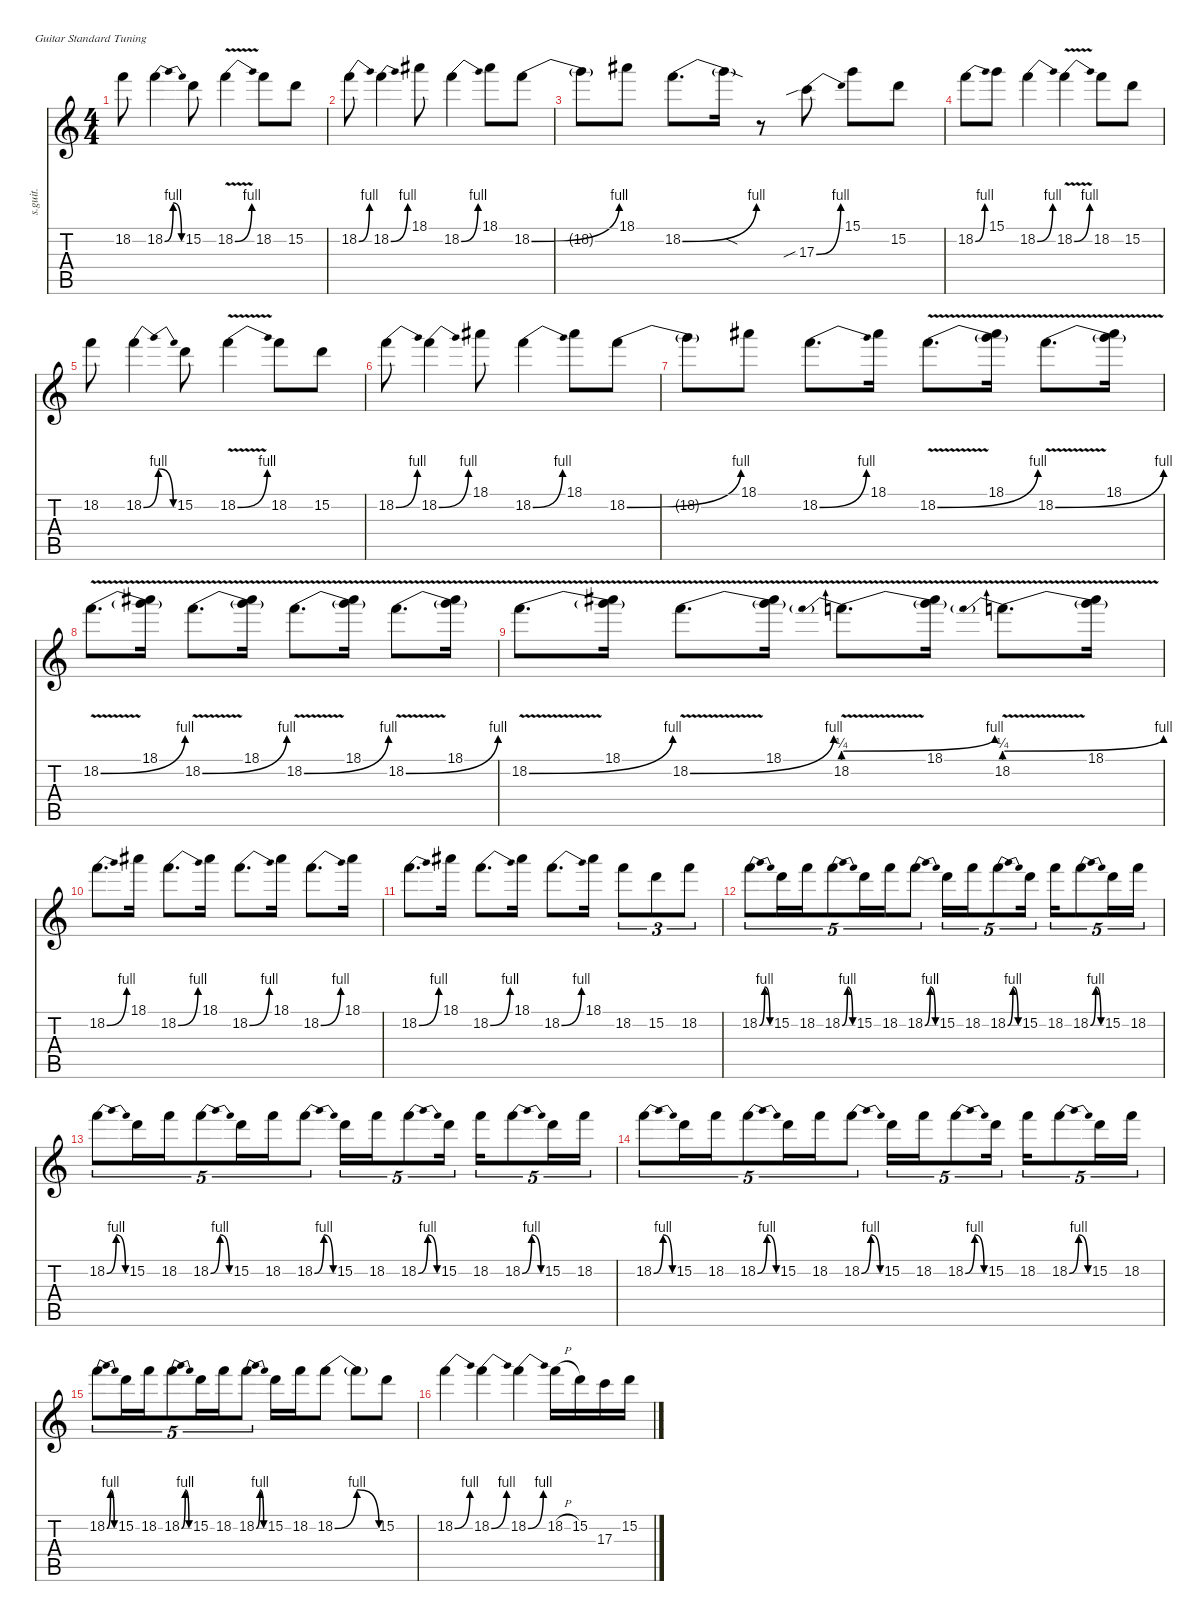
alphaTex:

\defaultSystemsLayout 4
\hideDynamics
\bracketExtendMode nobrackets
\track ("Allen Collins (Lead Guitar-Right Stereo)" "s.guit.") {instrument distortionguitar}
\staff {score tabs}
\tuning (E4 B3 G3 D3 A2 E2)
\ts (4 4)
\tempo (150 hide)
\clef g2
\ks c
18.2.8{lyrics (0 "") lyrics (1 "") lyrics (2 "") lyrics (3 "") lyrics (4 "") dy f} 18.2{be (bendrelease 0 0 30 4 30 4 60 0)}.4{lyrics (0 "") lyrics (1 "") lyrics (2 "") lyrics (3 "") lyrics (4 "")} 15.2.8{lyrics (0 "") lyrics (1 "") lyrics (2 "") lyrics (3 "") lyrics (4 "")} 18.2{be (bend 0 0 30 4) v}.4{lyrics (0 "") lyrics (1 "") lyrics (2 "") lyrics (3 "") lyrics (4 "")} 18.2.8{lyrics (0 "") lyrics (1 "") lyrics (2 "") lyrics (3 "") lyrics (4 "")} 15.2.8{lyrics (0 "") lyrics (1 "") lyrics (2 "") lyrics (3 "") lyrics (4 "")} |
18.2{be (bend 0 0 30 4)}.8{lyrics (0 "") lyrics (1 "") lyrics (2 "") lyrics (3 "") lyrics (4 "")} 18.2{be (bend 0 0 30 4)}.4{lyrics (0 "") lyrics (1 "") lyrics (2 "") lyrics (3 "") lyrics (4 "")} 18.1{acc #}.8{lyrics (0 "") lyrics (1 "") lyrics (2 "") lyrics (3 "") lyrics (4 "")} 18.2{be (bend 0 0 30 4)}.4{lyrics (0 "") lyrics (1 "") lyrics (2 "") lyrics (3 "") lyrics (4 "")} 18.1{acc #}.8{lyrics (0 "") lyrics (1 "") lyrics (2 "") lyrics (3 "") lyrics (4 "")} 18.2{be (bend 0 0 30 4)}.8{lyrics (0 "") lyrics (1 "") lyrics (2 "") lyrics (3 "") lyrics (4 "")} |
18.2{t}.8{lyrics (0 "") lyrics (1 "") lyrics (2 "") lyrics (3 "") lyrics (4 "")} 18.1{acc #}.8{lyrics (0 "") lyrics (1 "") lyrics (2 "") lyrics (3 "") lyrics (4 "")} 18.2{be (bend 0 0 30 4)}.8{d lyrics (0 "") lyrics (1 "") lyrics (2 "") lyrics (3 "") lyrics (4 "")} 18.2{sod t}.16{lyrics (0 "") lyrics (1 "") lyrics (2 "") lyrics (3 "") lyrics (4 "")} r.8 17.3{be (bend 0 0 60 4) sib}.8{lyrics (0 "") lyrics (1 "") lyrics (2 "") lyrics (3 "") lyrics (4 "")} 15.1.8{lyrics (0 "") lyrics (1 "") lyrics (2 "") lyrics (3 "") lyrics (4 "")} 15.2.8{lyrics (0 "") lyrics (1 "") lyrics (2 "") lyrics (3 "") lyrics (4 "")} |
18.2{be (bend 0 0 30 4)}.8{lyrics (0 "") lyrics (1 "") lyrics (2 "") lyrics (3 "") lyrics (4 "")} 15.1.8{lyrics (0 "") lyrics (1 "") lyrics (2 "") lyrics (3 "") lyrics (4 "")} 18.2{be (bend 0 0 30 4)}.4{lyrics (0 "") lyrics (1 "") lyrics (2 "") lyrics (3 "") lyrics (4 "")} 18.2{be (bend 0 0 30 4) v}.4{lyrics (0 "") lyrics (1 "") lyrics (2 "") lyrics (3 "") lyrics (4 "")} 18.2.8{lyrics (0 "") lyrics (1 "") lyrics (2 "") lyrics (3 "") lyrics (4 "")} 15.2.8{lyrics (0 "") lyrics (1 "") lyrics (2 "") lyrics (3 "") lyrics (4 "")} |
18.2.8{lyrics (0 "") lyrics (1 "") lyrics (2 "") lyrics (3 "") lyrics (4 "")} 18.2{be (bendrelease 0 0 30 4 30 4 60 0)}.4{lyrics (0 "") lyrics (1 "") lyrics (2 "") lyrics (3 "") lyrics (4 "")} 15.2.8{lyrics (0 "") lyrics (1 "") lyrics (2 "") lyrics (3 "") lyrics (4 "")} 18.2{be (bend 0 0 30 4) v}.4{lyrics (0 "") lyrics (1 "") lyrics (2 "") lyrics (3 "") lyrics (4 "")} 18.2.8{lyrics (0 "") lyrics (1 "") lyrics (2 "") lyrics (3 "") lyrics (4 "")} 15.2.8{lyrics (0 "") lyrics (1 "") lyrics (2 "") lyrics (3 "") lyrics (4 "")} |
18.2{be (bend 0 0 30 4)}.8{lyrics (0 "") lyrics (1 "") lyrics (2 "") lyrics (3 "") lyrics (4 "")} 18.2{be (bend 0 0 30 4)}.4{lyrics (0 "") lyrics (1 "") lyrics (2 "") lyrics (3 "") lyrics (4 "")} 18.1{acc #}.8{lyrics (0 "") lyrics (1 "") lyrics (2 "") lyrics (3 "") lyrics (4 "")} 18.2{be (bend 0 0 30 4)}.4{lyrics (0 "") lyrics (1 "") lyrics (2 "") lyrics (3 "") lyrics (4 "")} 18.1{acc #}.8{lyrics (0 "") lyrics (1 "") lyrics (2 "") lyrics (3 "") lyrics (4 "")} 18.2{be (bend 0 0 30 4)}.8{lyrics (0 "") lyrics (1 "") lyrics (2 "") lyrics (3 "") lyrics (4 "")} |
18.2{t}.8{lyrics (0 "") lyrics (1 "") lyrics (2 "") lyrics (3 "") lyrics (4 "")} 18.1{acc #}.8{lyrics (0 "") lyrics (1 "") lyrics (2 "") lyrics (3 "") lyrics (4 "")} 18.2{be (bend 0 0 30 4)}.8{d lyrics (0 "") lyrics (1 "") lyrics (2 "") lyrics (3 "") lyrics (4 "")} 18.1{acc #}.16{lyrics (0 "") lyrics (1 "") lyrics (2 "") lyrics (3 "") lyrics (4 "")} 18.2{be (bend 0 0 30 4) v}.8{d lyrics (0 "") lyrics (1 "") lyrics (2 "") lyrics (3 "") lyrics (4 "")} (18.1{acc #} 18.2{t}).16{lyrics (0 "") lyrics (1 "") lyrics (2 "") lyrics (3 "") lyrics (4 "")} 18.2{be (bend 0 0 30 4) v}.8{d lyrics (0 "") lyrics (1 "") lyrics (2 "") lyrics (3 "") lyrics (4 "")} (18.1{acc #} 18.2{t}).16{lyrics (0 "") lyrics (1 "") lyrics (2 "") lyrics (3 "") lyrics (4 "")} |
18.2{be (bend 0 0 30 4) v}.8{d lyrics (0 "") lyrics (1 "") lyrics (2 "") lyrics (3 "") lyrics (4 "")} (18.1{acc #} 18.2{t}).16{lyrics (0 "") lyrics (1 "") lyrics (2 "") lyrics (3 "") lyrics (4 "")} 18.2{be (bend 0 0 30 4) v}.8{d lyrics (0 "") lyrics (1 "") lyrics (2 "") lyrics (3 "") lyrics (4 "")} (18.1{acc #} 18.2{t}).16{lyrics (0 "") lyrics (1 "") lyrics (2 "") lyrics (3 "") lyrics (4 "")} 18.2{be (bend 0 0 30 4) v}.8{d lyrics (0 "") lyrics (1 "") lyrics (2 "") lyrics (3 "") lyrics (4 "")} (18.1{acc #} 18.2{t}).16{lyrics (0 "") lyrics (1 "") lyrics (2 "") lyrics (3 "") lyrics (4 "")} 18.2{be (bend 0 0 30 4) v}.8{d lyrics (0 "") lyrics (1 "") lyrics (2 "") lyrics (3 "") lyrics (4 "")} (18.1{acc #} 18.2{t}).16{lyrics (0 "") lyrics (1 "") lyrics (2 "") lyrics (3 "") lyrics (4 "")} |
18.2{be (bend 0 0 30 4) v}.8{d lyrics (0 "") lyrics (1 "") lyrics (2 "") lyrics (3 "") lyrics (4 "")} (18.1{acc #} 18.2{t}).16{lyrics (0 "") lyrics (1 "") lyrics (2 "") lyrics (3 "") lyrics (4 "")} 18.2{be (bend 0 0 30 4) v}.8{d lyrics (0 "") lyrics (1 "") lyrics (2 "") lyrics (3 "") lyrics (4 "")} (18.1{acc #} 18.2{t}).16{lyrics (0 "") lyrics (1 "") lyrics (2 "") lyrics (3 "") lyrics (4 "")} 18.2{be (prebendbend 0 1 30 4) v}.8{d lyrics (0 "") lyrics (1 "") lyrics (2 "") lyrics (3 "") lyrics (4 "")} (18.1{acc #} 18.2{t}).16{lyrics (0 "") lyrics (1 "") lyrics (2 "") lyrics (3 "") lyrics (4 "")} 18.2{be (prebendbend 0 1 30 4) v}.8{d lyrics (0 "") lyrics (1 "") lyrics (2 "") lyrics (3 "") lyrics (4 "")} (18.1{acc #} 18.2{t}).16{lyrics (0 "") lyrics (1 "") lyrics (2 "") lyrics (3 "") lyrics (4 "")} |
18.2{be (bend 0 0 30 4)}.8{d lyrics (0 "") lyrics (1 "") lyrics (2 "") lyrics (3 "") lyrics (4 "")} 18.1{acc #}.16{lyrics (0 "") lyrics (1 "") lyrics (2 "") lyrics (3 "") lyrics (4 "")} 18.2{be (bend 0 0 30 4)}.8{d lyrics (0 "") lyrics (1 "") lyrics (2 "") lyrics (3 "") lyrics (4 "")} 18.1{acc #}.16{lyrics (0 "") lyrics (1 "") lyrics (2 "") lyrics (3 "") lyrics (4 "")} 18.2{be (bend 0 0 30 4)}.8{d lyrics (0 "") lyrics (1 "") lyrics (2 "") lyrics (3 "") lyrics (4 "")} 18.1{acc #}.16{lyrics (0 "") lyrics (1 "") lyrics (2 "") lyrics (3 "") lyrics (4 "")} 18.2{be (bend 0 0 30 4)}.8{d lyrics (0 "") lyrics (1 "") lyrics (2 "") lyrics (3 "") lyrics (4 "")} 18.1{acc #}.16{lyrics (0 "") lyrics (1 "") lyrics (2 "") lyrics (3 "") lyrics (4 "")} |
18.2{be (bend 0 0 30 4)}.8{d lyrics (0 "") lyrics (1 "") lyrics (2 "") lyrics (3 "") lyrics (4 "")} 18.1{acc #}.16{lyrics (0 "") lyrics (1 "") lyrics (2 "") lyrics (3 "") lyrics (4 "")} 18.2{be (bend 0 0 30 4)}.8{d lyrics (0 "") lyrics (1 "") lyrics (2 "") lyrics (3 "") lyrics (4 "")} 18.1{acc #}.16{lyrics (0 "") lyrics (1 "") lyrics (2 "") lyrics (3 "") lyrics (4 "")} 18.2{be (bend 0 0 30 4)}.8{d lyrics (0 "") lyrics (1 "") lyrics (2 "") lyrics (3 "") lyrics (4 "")} 18.1{acc #}.16{lyrics (0 "") lyrics (1 "") lyrics (2 "") lyrics (3 "") lyrics (4 "")} 18.2.8{tu (3 2) lyrics (0 "") lyrics (1 "") lyrics (2 "") lyrics (3 "") lyrics (4 "")} 15.2.8{tu (3 2) lyrics (0 "") lyrics (1 "") lyrics (2 "") lyrics (3 "") lyrics (4 "")} 18.2.8{tu (3 2) lyrics (0 "") lyrics (1 "") lyrics (2 "") lyrics (3 "") lyrics (4 "")} |
18.2{be (bendrelease 0 0 30 4 30 4 60 0)}.8{tu (5 4) lyrics (0 "") lyrics (1 "") lyrics (2 "") lyrics (3 "") lyrics (4 "")} 15.2.16{tu (5 4) lyrics (0 "") lyrics (1 "") lyrics (2 "") lyrics (3 "") lyrics (4 "")} 18.2.16{tu (5 4) lyrics (0 "") lyrics (1 "") lyrics (2 "") lyrics (3 "") lyrics (4 "")} 18.2{be (bendrelease 0 0 30 4 30 4 60 0)}.8{tu (5 4) lyrics (0 "") lyrics (1 "") lyrics (2 "") lyrics (3 "") lyrics (4 "")} 15.2.16{tu (5 4) lyrics (0 "") lyrics (1 "") lyrics (2 "") lyrics (3 "") lyrics (4 "")} 18.2.16{tu (5 4) lyrics (0 "") lyrics (1 "") lyrics (2 "") lyrics (3 "") lyrics (4 "")} 18.2{be (bendrelease 0 0 30 4 30 4 60 0)}.8{tu (5 4) lyrics (0 "") lyrics (1 "") lyrics (2 "") lyrics (3 "") lyrics (4 "")} 15.2.16{tu (5 4) lyrics (0 "") lyrics (1 "") lyrics (2 "") lyrics (3 "") lyrics (4 "")} 18.2.16{tu (5 4) lyrics (0 "") lyrics (1 "") lyrics (2 "") lyrics (3 "") lyrics (4 "")} 18.2{be (bendrelease 0 0 30 4 30 4 60 0)}.8{tu (5 4) lyrics (0 "") lyrics (1 "") lyrics (2 "") lyrics (3 "") lyrics (4 "")} 15.2.16{tu (5 4) lyrics (0 "") lyrics (1 "") lyrics (2 "") lyrics (3 "") lyrics (4 "")} 18.2.16{tu (5 4) lyrics (0 "") lyrics (1 "") lyrics (2 "") lyrics (3 "") lyrics (4 "")} 18.2{be (bendrelease 0 0 30 4 30 4 60 0)}.8{tu (5 4) lyrics (0 "") lyrics (1 "") lyrics (2 "") lyrics (3 "") lyrics (4 "")} 15.2.16{tu (5 4) lyrics (0 "") lyrics (1 "") lyrics (2 "") lyrics (3 "") lyrics (4 "")} 18.2.16{tu (5 4) lyrics (0 "") lyrics (1 "") lyrics (2 "") lyrics (3 "") lyrics (4 "")} |
18.2{be (bendrelease 0 0 30 4 30 4 60 0)}.8{tu (5 4) lyrics (0 "") lyrics (1 "") lyrics (2 "") lyrics (3 "") lyrics (4 "")} 15.2.16{tu (5 4) lyrics (0 "") lyrics (1 "") lyrics (2 "") lyrics (3 "") lyrics (4 "")} 18.2.16{tu (5 4) lyrics (0 "") lyrics (1 "") lyrics (2 "") lyrics (3 "") lyrics (4 "")} 18.2{be (bendrelease 0 0 30 4 30 4 60 0)}.8{tu (5 4) lyrics (0 "") lyrics (1 "") lyrics (2 "") lyrics (3 "") lyrics (4 "")} 15.2.16{tu (5 4) lyrics (0 "") lyrics (1 "") lyrics (2 "") lyrics (3 "") lyrics (4 "")} 18.2.16{tu (5 4) lyrics (0 "") lyrics (1 "") lyrics (2 "") lyrics (3 "") lyrics (4 "")} 18.2{be (bendrelease 0 0 30 4 30 4 60 0)}.8{tu (5 4) lyrics (0 "") lyrics (1 "") lyrics (2 "") lyrics (3 "") lyrics (4 "")} 15.2.16{tu (5 4) lyrics (0 "") lyrics (1 "") lyrics (2 "") lyrics (3 "") lyrics (4 "")} 18.2.16{tu (5 4) lyrics (0 "") lyrics (1 "") lyrics (2 "") lyrics (3 "") lyrics (4 "")} 18.2{be (bendrelease 0 0 30 4 30 4 60 0)}.8{tu (5 4) lyrics (0 "") lyrics (1 "") lyrics (2 "") lyrics (3 "") lyrics (4 "")} 15.2.16{tu (5 4) lyrics (0 "") lyrics (1 "") lyrics (2 "") lyrics (3 "") lyrics (4 "")} 18.2.16{tu (5 4) lyrics (0 "") lyrics (1 "") lyrics (2 "") lyrics (3 "") lyrics (4 "")} 18.2{be (bendrelease 0 0 30 4 30 4 60 0)}.8{tu (5 4) lyrics (0 "") lyrics (1 "") lyrics (2 "") lyrics (3 "") lyrics (4 "")} 15.2.16{tu (5 4) lyrics (0 "") lyrics (1 "") lyrics (2 "") lyrics (3 "") lyrics (4 "")} 18.2.16{tu (5 4) lyrics (0 "") lyrics (1 "") lyrics (2 "") lyrics (3 "") lyrics (4 "")} |
18.2{be (bendrelease 0 0 30 4 30 4 60 0)}.8{tu (5 4) lyrics (0 "") lyrics (1 "") lyrics (2 "") lyrics (3 "") lyrics (4 "")} 15.2.16{tu (5 4) lyrics (0 "") lyrics (1 "") lyrics (2 "") lyrics (3 "") lyrics (4 "")} 18.2.16{tu (5 4) lyrics (0 "") lyrics (1 "") lyrics (2 "") lyrics (3 "") lyrics (4 "")} 18.2{be (bendrelease 0 0 30 4 30 4 60 0)}.8{tu (5 4) lyrics (0 "") lyrics (1 "") lyrics (2 "") lyrics (3 "") lyrics (4 "")} 15.2.16{tu (5 4) lyrics (0 "") lyrics (1 "") lyrics (2 "") lyrics (3 "") lyrics (4 "")} 18.2.16{tu (5 4) lyrics (0 "") lyrics (1 "") lyrics (2 "") lyrics (3 "") lyrics (4 "")} 18.2{be (bendrelease 0 0 30 4 30 4 60 0)}.8{tu (5 4) lyrics (0 "") lyrics (1 "") lyrics (2 "") lyrics (3 "") lyrics (4 "")} 15.2.16{tu (5 4) lyrics (0 "") lyrics (1 "") lyrics (2 "") lyrics (3 "") lyrics (4 "")} 18.2.16{tu (5 4) lyrics (0 "") lyrics (1 "") lyrics (2 "") lyrics (3 "") lyrics (4 "")} 18.2{be (bendrelease 0 0 30 4 30 4 60 0)}.8{tu (5 4) lyrics (0 "") lyrics (1 "") lyrics (2 "") lyrics (3 "") lyrics (4 "")} 15.2.16{tu (5 4) lyrics (0 "") lyrics (1 "") lyrics (2 "") lyrics (3 "") lyrics (4 "")} 18.2.16{tu (5 4) lyrics (0 "") lyrics (1 "") lyrics (2 "") lyrics (3 "") lyrics (4 "")} 18.2{be (bendrelease 0 0 30 4 30 4 60 0)}.8{tu (5 4) lyrics (0 "") lyrics (1 "") lyrics (2 "") lyrics (3 "") lyrics (4 "")} 15.2.16{tu (5 4) lyrics (0 "") lyrics (1 "") lyrics (2 "") lyrics (3 "") lyrics (4 "")} 18.2.16{tu (5 4) lyrics (0 "") lyrics (1 "") lyrics (2 "") lyrics (3 "") lyrics (4 "")} |
18.2{be (bendrelease 0 0 30 4 30 4 60 0)}.8{tu (5 4) lyrics (0 "") lyrics (1 "") lyrics (2 "") lyrics (3 "") lyrics (4 "")} 15.2.16{tu (5 4) lyrics (0 "") lyrics (1 "") lyrics (2 "") lyrics (3 "") lyrics (4 "")} 18.2.16{tu (5 4) lyrics (0 "") lyrics (1 "") lyrics (2 "") lyrics (3 "") lyrics (4 "")} 18.2{be (bendrelease 0 0 30 4 30 4 60 0)}.8{tu (5 4) lyrics (0 "") lyrics (1 "") lyrics (2 "") lyrics (3 "") lyrics (4 "")} 15.2.16{tu (5 4) lyrics (0 "") lyrics (1 "") lyrics (2 "") lyrics (3 "") lyrics (4 "")} 18.2.16{tu (5 4) lyrics (0 "") lyrics (1 "") lyrics (2 "") lyrics (3 "") lyrics (4 "")} 18.2{be (bendrelease 0 0 30 4 30 4 60 0)}.8{tu (5 4) lyrics (0 "") lyrics (1 "") lyrics (2 "") lyrics (3 "") lyrics (4 "")} 15.2.16{lyrics (0 "") lyrics (1 "") lyrics (2 "") lyrics (3 "") lyrics (4 "")} 18.2.16{lyrics (0 "") lyrics (1 "") lyrics (2 "") lyrics (3 "") lyrics (4 "")} 18.2{be (bendrelease 0 0 30 4 30 4 60 0)}.8{lyrics (0 "") lyrics (1 "") lyrics (2 "") lyrics (3 "") lyrics (4 "")} 18.2{t}.8{lyrics (0 "") lyrics (1 "") lyrics (2 "") lyrics (3 "") lyrics (4 "")} 15.2.8{lyrics (0 "") lyrics (1 "") lyrics (2 "") lyrics (3 "") lyrics (4 "")} |
18.2{be (bend 0 0 30 4)}.4{lyrics (0 "") lyrics (1 "") lyrics (2 "") lyrics (3 "") lyrics (4 "")} 18.2{be (bend 0 0 30 4)}.4{lyrics (0 "") lyrics (1 "") lyrics (2 "") lyrics (3 "") lyrics (4 "")} 18.2{be (bend 0 0 30 4)}.4{lyrics (0 "") lyrics (1 "") lyrics (2 "") lyrics (3 "") lyrics (4 "")} 18.2{h}.16{lyrics (0 "") lyrics (1 "") lyrics (2 "") lyrics (3 "") lyrics (4 "")} 15.2.16{lyrics (0 "") lyrics (1 "") lyrics (2 "") lyrics (3 "") lyrics (4 "")} 17.3.16{lyrics (0 "") lyrics (1 "") lyrics (2 "") lyrics (3 "") lyrics (4 "")} 15.2.16{lyrics (0 "") lyrics (1 "") lyrics (2 "") lyrics (3 "") lyrics (4 "")}
